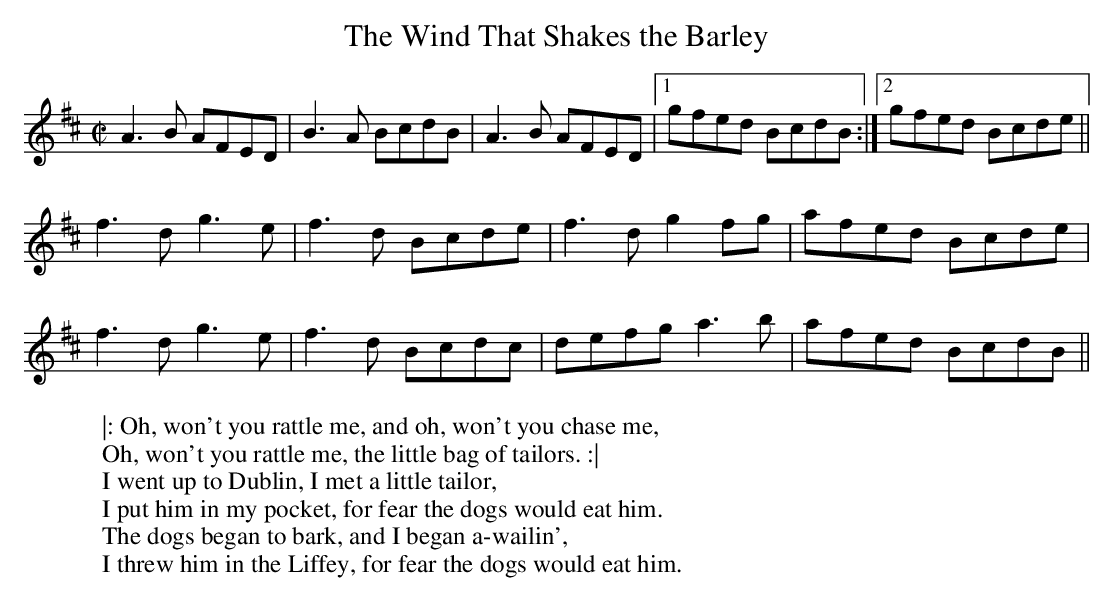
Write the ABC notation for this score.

X:1
T:Wind That Shakes the Barley, The
M:C|
K:D
A3B AFED|B3A BcdB|A3B AFED|1 gfed BcdB:|2 gfed Bcde||
f3d g3e|f3d Bcde|f3d g2fg|afed Bcde|
f3d g3e|f3d Bcdc|defg a3b|afed BcdB||
W:|: Oh, won't you rattle me, and oh, won't you chase me,
W:   Oh, won't you rattle me, the little bag of tailors. :|
W:   I went up to Dublin, I met a little tailor,
W:   I put him in my pocket, for fear the dogs would eat him.
W:   The dogs began to bark, and I began a-wailin',
W:   I threw him in the Liffey, for fear the dogs would eat him.
W:
W:
W:
W:
W:
W:
